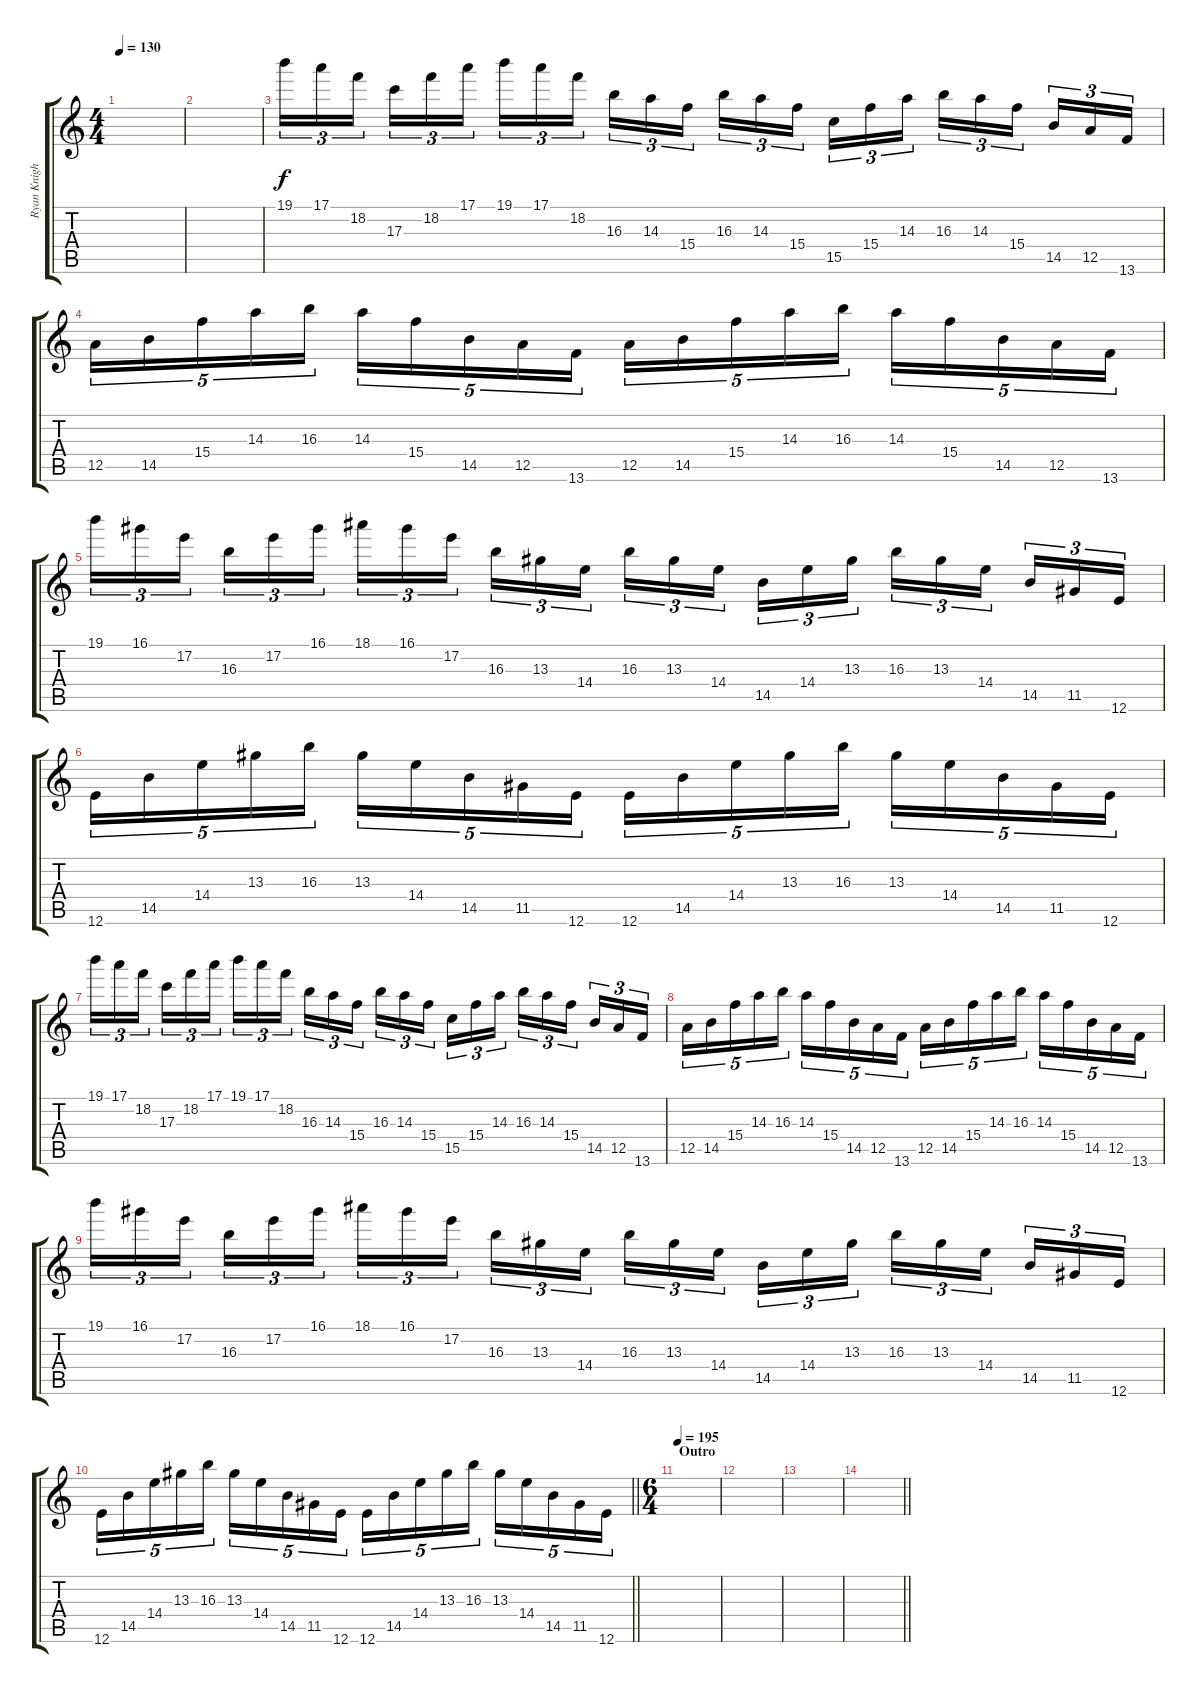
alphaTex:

\track ("Ryan Knight Lead" "Ryan Knigh") {instrument distortionguitar}
\staff {score tabs}
\tuning (E4 B3 G3 D3 A2 E2) {hide}
\ts (4 4)
\tempo 130
\clef g2
\ks c
|
|
19.1.16{tu (3 2) balance 13} 17.1.16{tu (3 2)} 18.2.16{tu (3 2) beam splitsecondary} 17.3.16{tu (3 2)} 18.2.16{tu (3 2)} 17.1.16{tu (3 2)} 19.1.16{tu (3 2)} 17.1.16{tu (3 2)} 18.2.16{tu (3 2) beam splitsecondary} 16.3.16{tu (3 2)} 14.3.16{tu (3 2)} 15.4.16{tu (3 2)} 16.3.16{tu (3 2)} 14.3.16{tu (3 2)} 15.4.16{tu (3 2) beam splitsecondary} 15.5.16{tu (3 2)} 15.4.16{tu (3 2)} 14.3.16{tu (3 2)} 16.3.16{tu (3 2)} 14.3.16{tu (3 2)} 15.4.16{tu (3 2) beam splitsecondary} 14.5.16{tu (3 2)} 12.5.16{tu (3 2)} 13.6.16{tu (3 2)} |
12.5.16{tu (5 4)} 14.5.16{tu (5 4)} 15.4.16{tu (5 4)} 14.3.16{tu (5 4)} 16.3.16{tu (5 4)} 14.3.16{tu (5 4)} 15.4.16{tu (5 4)} 14.5.16{tu (5 4)} 12.5.16{tu (5 4)} 13.6.16{tu (5 4)} 12.5.16{tu (5 4)} 14.5.16{tu (5 4)} 15.4.16{tu (5 4)} 14.3.16{tu (5 4)} 16.3.16{tu (5 4)} 14.3.16{tu (5 4)} 15.4.16{tu (5 4)} 14.5.16{tu (5 4)} 12.5.16{tu (5 4)} 13.6.16{tu (5 4)} |
19.1.16{tu (3 2)} 16.1.16{tu (3 2)} 17.2.16{tu (3 2) beam splitsecondary} 16.3.16{tu (3 2)} 17.2.16{tu (3 2)} 16.1.16{tu (3 2)} 18.1.16{tu (3 2)} 16.1.16{tu (3 2)} 17.2.16{tu (3 2) beam splitsecondary} 16.3.16{tu (3 2)} 13.3.16{tu (3 2)} 14.4.16{tu (3 2)} 16.3.16{tu (3 2)} 13.3.16{tu (3 2)} 14.4.16{tu (3 2) beam splitsecondary} 14.5.16{tu (3 2)} 14.4.16{tu (3 2)} 13.3.16{tu (3 2)} 16.3.16{tu (3 2)} 13.3.16{tu (3 2)} 14.4.16{tu (3 2) beam splitsecondary} 14.5.16{tu (3 2)} 11.5.16{tu (3 2)} 12.6.16{tu (3 2)} |
12.6.16{tu (5 4)} 14.5.16{tu (5 4)} 14.4.16{tu (5 4)} 13.3.16{tu (5 4)} 16.3.16{tu (5 4)} 13.3.16{tu (5 4)} 14.4.16{tu (5 4)} 14.5.16{tu (5 4)} 11.5.16{tu (5 4)} 12.6.16{tu (5 4)} 12.6.16{tu (5 4)} 14.5.16{tu (5 4)} 14.4.16{tu (5 4)} 13.3.16{tu (5 4)} 16.3.16{tu (5 4)} 13.3.16{tu (5 4)} 14.4.16{tu (5 4)} 14.5.16{tu (5 4)} 11.5.16{tu (5 4)} 12.6.16{tu (5 4)} |
19.1.16{tu (3 2)} 17.1.16{tu (3 2)} 18.2.16{tu (3 2) beam splitsecondary} 17.3.16{tu (3 2)} 18.2.16{tu (3 2)} 17.1.16{tu (3 2)} 19.1.16{tu (3 2)} 17.1.16{tu (3 2)} 18.2.16{tu (3 2) beam splitsecondary} 16.3.16{tu (3 2)} 14.3.16{tu (3 2)} 15.4.16{tu (3 2)} 16.3.16{tu (3 2)} 14.3.16{tu (3 2)} 15.4.16{tu (3 2) beam splitsecondary} 15.5.16{tu (3 2)} 15.4.16{tu (3 2)} 14.3.16{tu (3 2)} 16.3.16{tu (3 2)} 14.3.16{tu (3 2)} 15.4.16{tu (3 2) beam splitsecondary} 14.5.16{tu (3 2)} 12.5.16{tu (3 2)} 13.6.16{tu (3 2)} |
12.5.16{tu (5 4)} 14.5.16{tu (5 4)} 15.4.16{tu (5 4)} 14.3.16{tu (5 4)} 16.3.16{tu (5 4)} 14.3.16{tu (5 4)} 15.4.16{tu (5 4)} 14.5.16{tu (5 4)} 12.5.16{tu (5 4)} 13.6.16{tu (5 4)} 12.5.16{tu (5 4)} 14.5.16{tu (5 4)} 15.4.16{tu (5 4)} 14.3.16{tu (5 4)} 16.3.16{tu (5 4)} 14.3.16{tu (5 4)} 15.4.16{tu (5 4)} 14.5.16{tu (5 4)} 12.5.16{tu (5 4)} 13.6.16{tu (5 4)} |
19.1.16{tu (3 2)} 16.1.16{tu (3 2)} 17.2.16{tu (3 2) beam splitsecondary} 16.3.16{tu (3 2)} 17.2.16{tu (3 2)} 16.1.16{tu (3 2)} 18.1.16{tu (3 2)} 16.1.16{tu (3 2)} 17.2.16{tu (3 2) beam splitsecondary} 16.3.16{tu (3 2)} 13.3.16{tu (3 2)} 14.4.16{tu (3 2)} 16.3.16{tu (3 2)} 13.3.16{tu (3 2)} 14.4.16{tu (3 2) beam splitsecondary} 14.5.16{tu (3 2)} 14.4.16{tu (3 2)} 13.3.16{tu (3 2)} 16.3.16{tu (3 2)} 13.3.16{tu (3 2)} 14.4.16{tu (3 2) beam splitsecondary} 14.5.16{tu (3 2)} 11.5.16{tu (3 2)} 12.6.16{tu (3 2)} |
\barLineRight lightlight
12.6.16{tu (5 4)} 14.5.16{tu (5 4)} 14.4.16{tu (5 4)} 13.3.16{tu (5 4)} 16.3.16{tu (5 4)} 13.3.16{tu (5 4)} 14.4.16{tu (5 4)} 14.5.16{tu (5 4)} 11.5.16{tu (5 4)} 12.6.16{tu (5 4)} 12.6.16{tu (5 4)} 14.5.16{tu (5 4)} 14.4.16{tu (5 4)} 13.3.16{tu (5 4)} 16.3.16{tu (5 4)} 13.3.16{tu (5 4)} 14.4.16{tu (5 4)} 14.5.16{tu (5 4)} 11.5.16{tu (5 4)} 12.6.16{tu (5 4)} |
\ts (6 4)
\section ("" "Outro")
\tempo 195
|
|
|
\barLineRight lightlight
